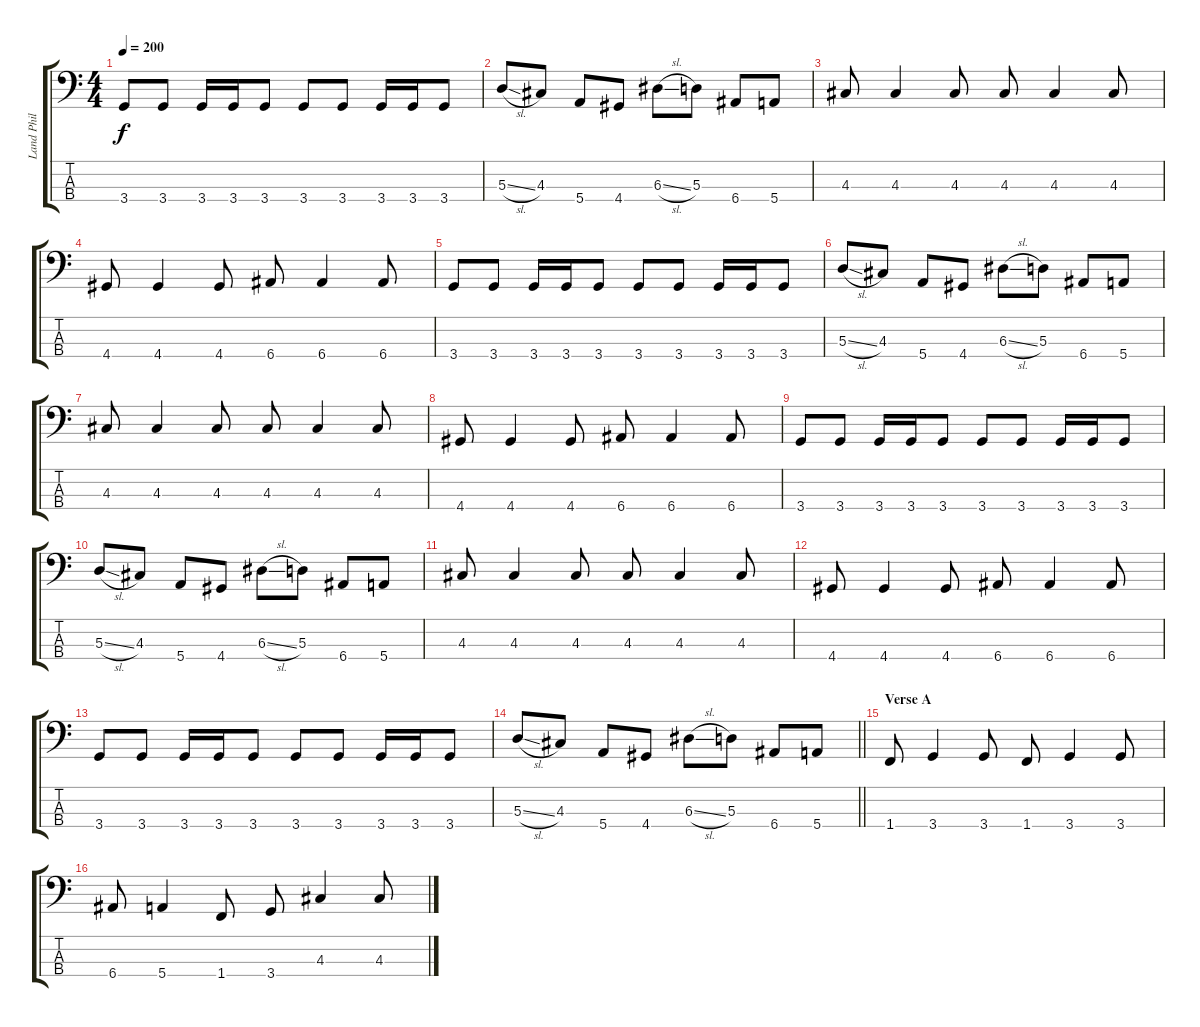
\track ("Land Phil" "Land Phil") {instrument electricbasspick}
\staff {score tabs}
\tuning (G2 D2 A1 E1) {hide}
\ts (4 4)
\tempo 200
\clef f4
\ks c
3.4.8{dy f} 3.4.8 3.4.16 3.4.16 3.4.8 3.4.8 3.4.8 3.4.16 3.4.16 3.4.8 |
5.3{sl}.8 4.3.8 5.4.8 4.4.8 6.3{sl}.8 5.3.8 6.4.8 5.4.8 |
4.3.8 4.3.4 4.3.8 4.3.8 4.3.4 4.3.8 |
4.4.8 4.4.4 4.4.8 6.4.8 6.4.4 6.4.8 |
3.4.8 3.4.8 3.4.16 3.4.16 3.4.8 3.4.8 3.4.8 3.4.16 3.4.16 3.4.8 |
5.3{sl}.8 4.3.8 5.4.8 4.4.8 6.3{sl}.8 5.3.8 6.4.8 5.4.8 |
4.3.8 4.3.4 4.3.8 4.3.8 4.3.4 4.3.8 |
4.4.8 4.4.4 4.4.8 6.4.8 6.4.4 6.4.8 |
3.4.8 3.4.8 3.4.16 3.4.16 3.4.8 3.4.8 3.4.8 3.4.16 3.4.16 3.4.8 |
5.3{sl}.8 4.3.8 5.4.8 4.4.8 6.3{sl}.8 5.3.8 6.4.8 5.4.8 |
4.3.8 4.3.4 4.3.8 4.3.8 4.3.4 4.3.8 |
4.4.8 4.4.4 4.4.8 6.4.8 6.4.4 6.4.8 |
3.4.8 3.4.8 3.4.16 3.4.16 3.4.8 3.4.8 3.4.8 3.4.16 3.4.16 3.4.8 |
\barLineRight lightlight
5.3{sl}.8 4.3.8 5.4.8 4.4.8 6.3{sl}.8 5.3.8 6.4.8 5.4.8 |
\section ("" "Verse A")
1.4.8 3.4.4 3.4.8 1.4.8 3.4.4 3.4.8 |
6.4.8 5.4.4 1.4.8 3.4.8 4.3.4 4.3.8
